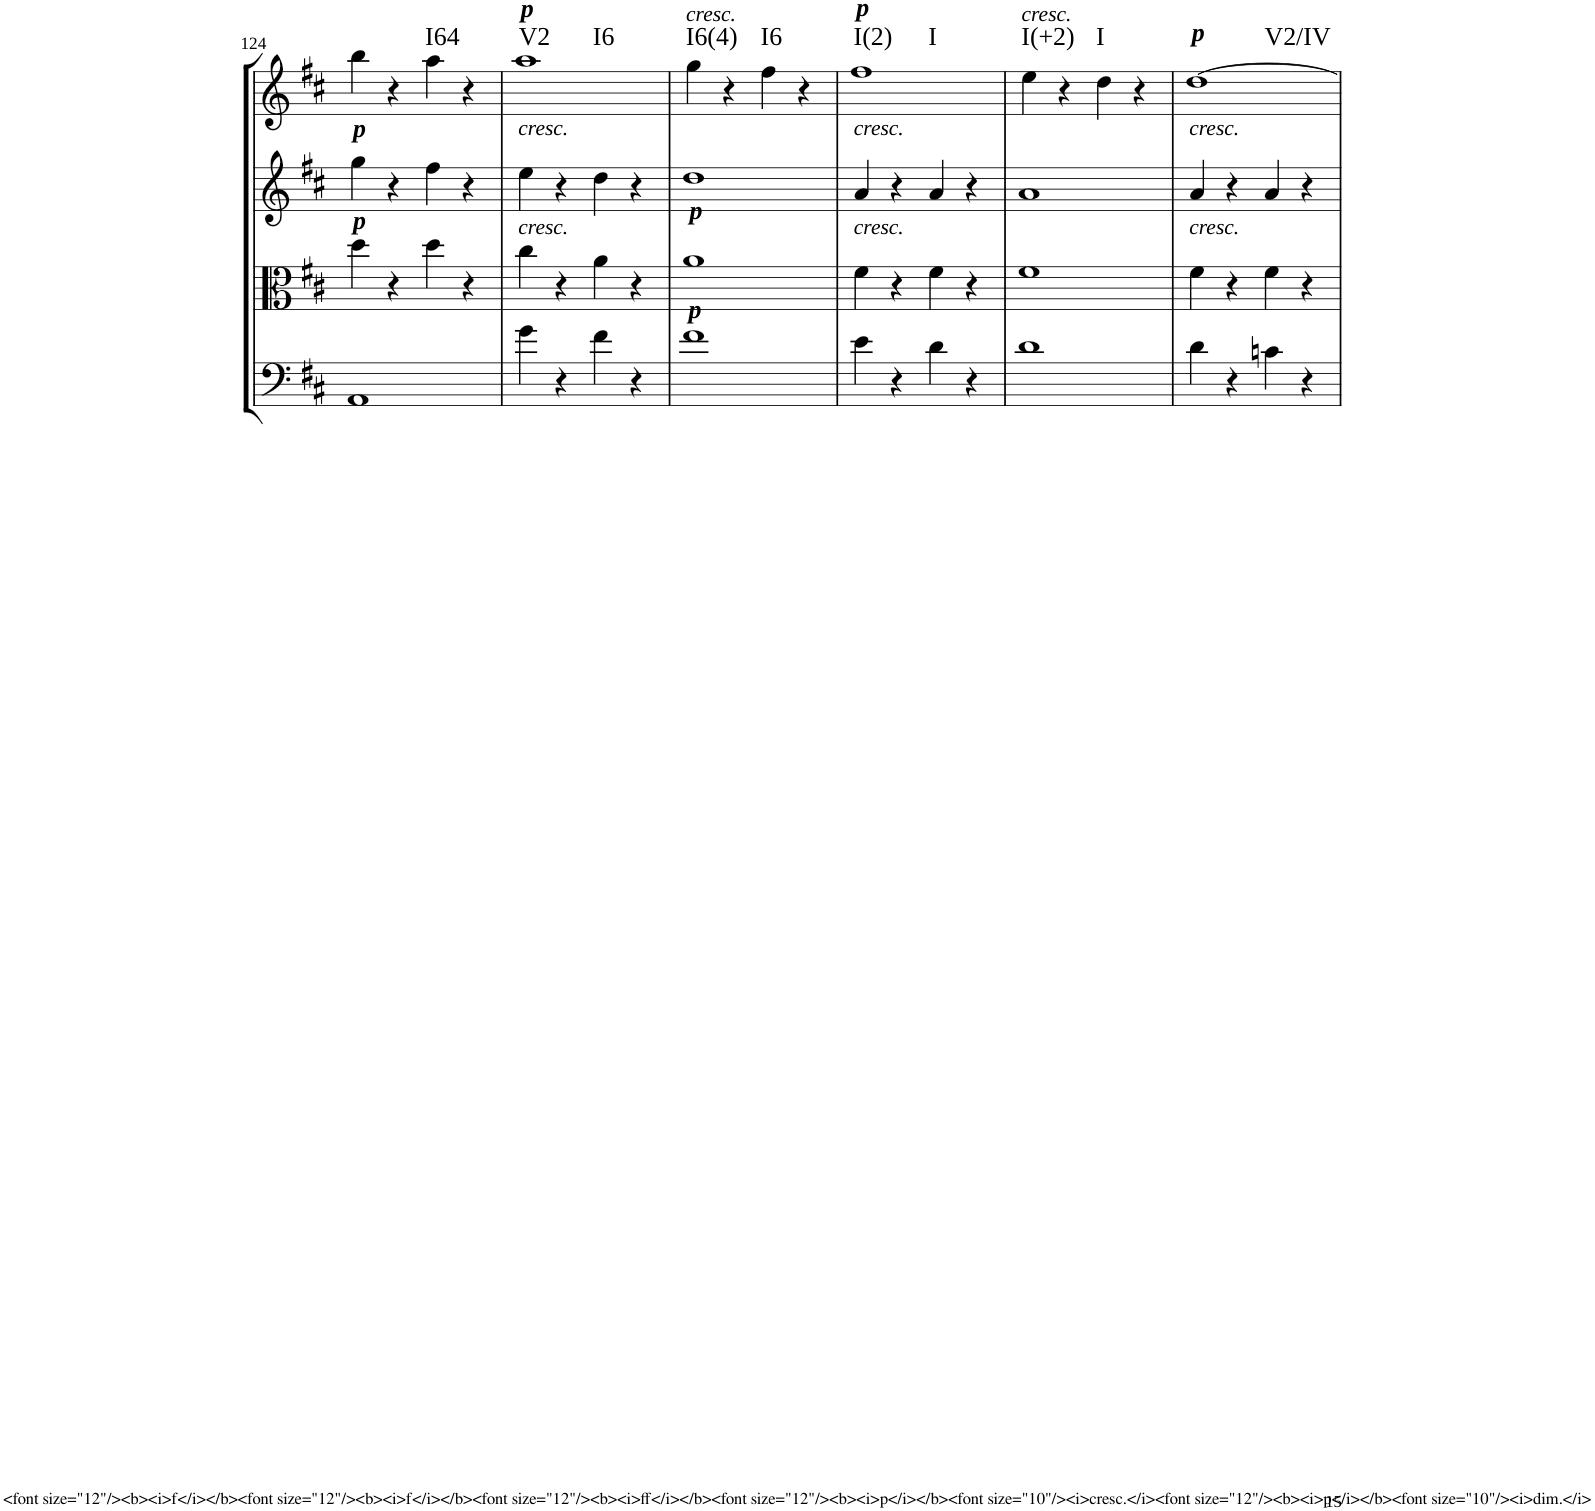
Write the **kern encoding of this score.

**kern	**kern	**kern	**kern	**harte
*part4	*part3	*part2	*part1	*part1
*staff4	*staff3	*staff2	*staff1	*
*I"Cello	*I"Viola	*I"2nd Violin	*I"1st Violin	*
*	*I'Vla	*I'Vln	*I'Vln	*
!!LO:PB:g=z
*clefF4	*clefC3	*clefG2	*clefG2	*
*k[f#c#]	*k[f#c#]	*k[f#c#]	*k[f#c#]	*
*D:	*D:	*D:	*D:	*
*M4/4	*M4/4	*M4/4	*M4/4	*
*met(c)	*met(c)	*met(c)	*met(c)	*
=124	=124	=124	=124	=124
!	!	!LO:TX:a:Bi:t=p	!	!
!	!LO:TX:a:Bi:t=p	!	!	!
1AA	4dd\	4gg\	4bb\	.
.	4r	4r	4r	.
!	!	!	!	!LO:H:kt=I64
.	4dd\	4ff#\	4aa\	N
.	4r	4r	4r	.
=125	=125	=125	=125	=125
!	!	!	!LO:TX:a:Bi:t=p	!
!	!	!LO:TX:a:i:t=cresc.	!	!
!	!LO:TX:a:i:t=cresc.	!	!	!LO:H:n=1:kt=V2
!	!	!	!	!LO:H:n=2:kt=I6
4g\	4cc#\	4ee\	1aa	N N
4r	4r	4r	.	.
4f#\	4a\	4dd\	.	.
4r	4r	4r	.	.
=126	=126	=126	=126	=126
!	!	!	!LO:TX:a:i:t=cresc.	!
!	!	!LO:TX:a:Bi:t=p	!	!
!	!LO:TX:a:Bi:t=p	!	!	!LO:H:kt=I6(4)
1f#	1a	1dd	4gg\	N
.	.	.	4r	.
!	!	!	!	!LO:H:kt=I6
.	.	.	4ff#\	N
.	.	.	4r	.
=127	=127	=127	=127	=127
!	!	!	!LO:TX:a:Bi:t=p	!
!	!	!LO:TX:a:i:t=cresc.	!	!
!	!LO:TX:a:i:t=cresc.	!	!	!LO:H:n=1:kt=I(2)
!	!	!	!	!LO:H:n=2:kt=I
4e\	4f#\	4a/	1ff#	N N
4r	4r	4r	.	.
4d\	4f#\	4a/	.	.
4r	4r	4r	.	.
=128	=128	=128	=128	=128
!	!	!	!LO:TX:a:i:t=cresc.	!LO:H:kt=I(+2)
1d	1f#	1a	4ee\	N
.	.	.	4r	.
!	!	!	!	!LO:H:kt=I
.	.	.	4dd\	N
.	.	.	4r	.
=129	=129	=129	=129	=129
!	!	!	!LO:TX:a:Bi:t=p	!
!	!	!LO:TX:a:i:t=cresc.	!	!
!	!LO:TX:a:i:t=cresc.	!	!	!LO:H:kt=V2/IV
4d\	4f#\	4a/	[1dd	N
4r	4r	4r	.	.
4cn\	4f#\	4a/	.	.
4r	4r	4r	.	.
=	=	=	=	=
*-	*-	*-	*-	*-
